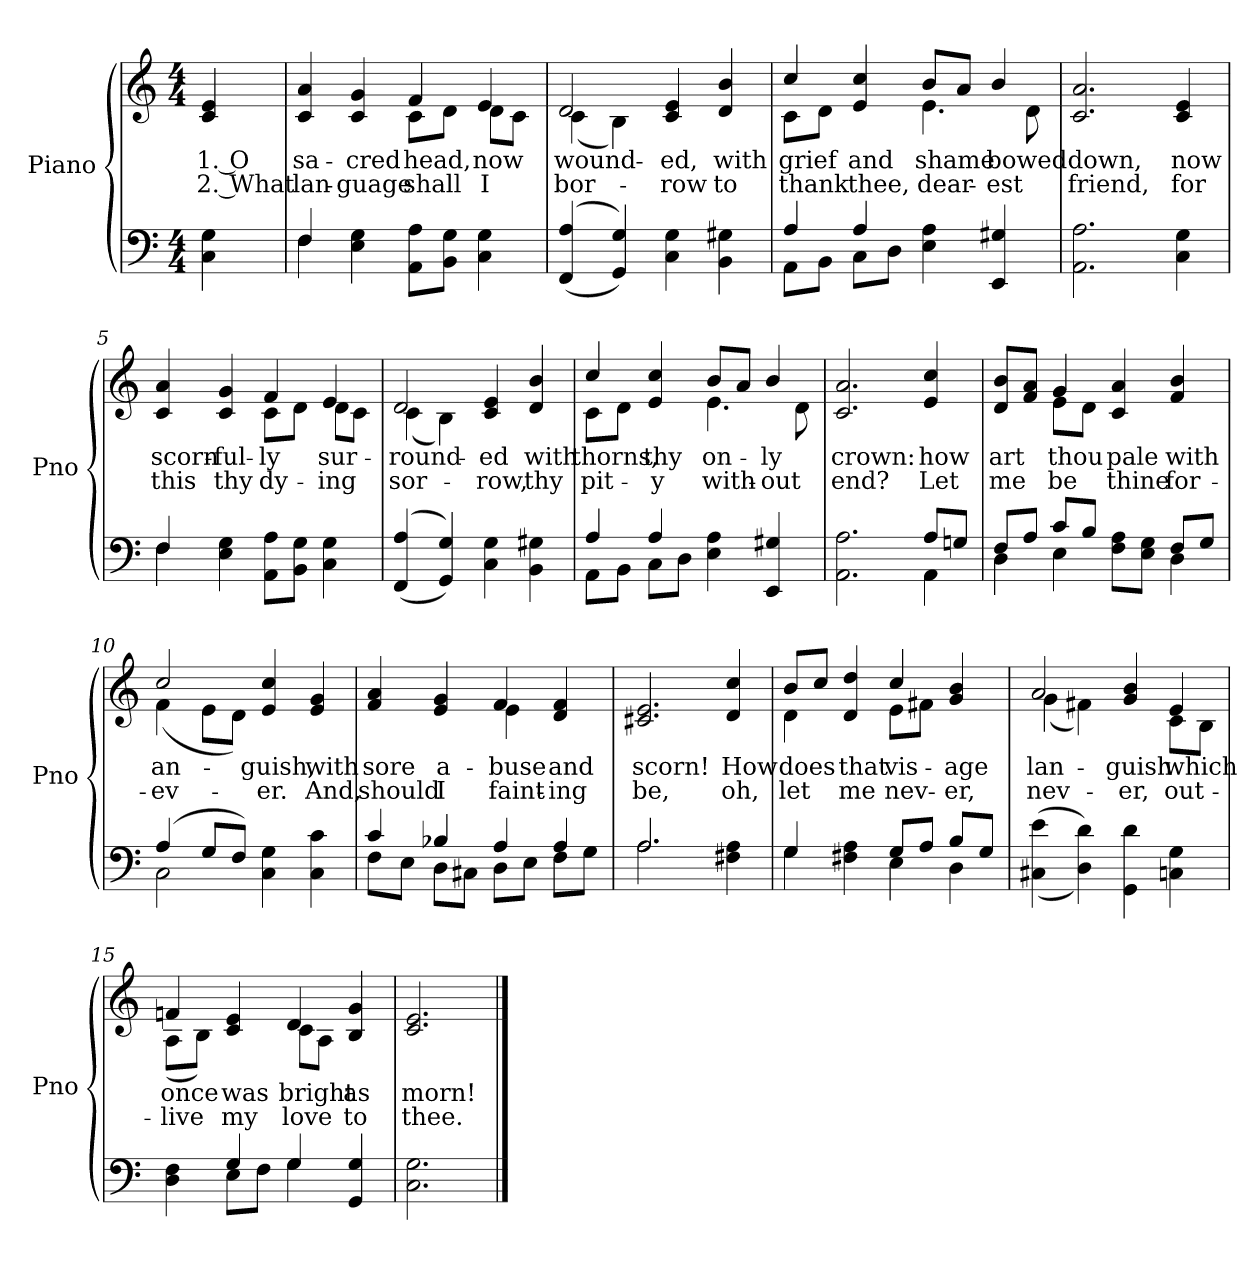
**kern	**kern	**text	**text
*part2	*part1	*part1	*part1
*staff2	*staff1	*staff1	*staff1
*I"Piano	*I"Piano	*	*
*I'Pno	*I'Pno	*	*
*clefF4	*clefG2	*	*
*k[]	*k[]	*	*
*M4/4	*M4/4	*	*
*MM88	*MM88	*	*
=	=	=	=
!	!	!LO:LY:b	!LO:LY:b
4C\ 4G\	4c/ 4e/	1. O	2. What
=1	=1	=1	=1
*^	*	*	*
!	!	!	!LO:LY:b	!LO:LY:b
*	*	*^	*	*
4F/	4F\	4c/ 4a/	2ryy	sa-	lan-
!	!	!	!	!LO:LY:b	!LO:LY:b
4E\ 4G\	2.ryy	4c/ 4g/	.	-cred	-guage
!	!	!	!	!LO:LY:b	!LO:LY:b
8AA\ 8A\L	.	4f/	8c\L	head,	shall
8BB\ 8G\J	.	.	8d\J	.	.
!	!	!	!	!LO:LY:b	!LO:LY:b
4C\ 4G\	.	4e/	8d\L	now	I
.	.	.	8c\J	.	.
*v	*v	*	*	*	*
=2	=2	=2	=2	=2
!	!	!	!LO:LY:b	!LO:LY:b
(<(>4FF/ 4A/	2d/	(4c\	wound-	bor-
4GG/ 4G/))	.	4B\)	.	.
!	!	!	!LO:LY:b	!LO:LY:b
4C\ 4G\	4c/ 4e/	2ryy	-ed,	-row
!	!	!	!LO:LY:b	!LO:LY:b
4BB\ 4G#X\	4d/ 4b/	.	with	to
!!LO:LB:g=z	!!
=3	=3	=3	=3	=3
*^	*	*	*	*
!	!	!	!	!LO:LY:b	!LO:LY:b
4A/	8AA\L	4cc/	8c\L	grief	thank
.	8BB\J	.	8d\J	.	.
!	!	!	!	!LO:LY:b	!LO:LY:b
4A/	8C\L	4e/ 4cc/	4ryy	and	thee,
.	8D\J	.	.	.	.
!	!	!	!	!LO:LY:b	!LO:LY:b
4E\ 4A\	2ryy	8b/L	4.e\	shame	dear-
.	.	8a/J	.	.	.
!	!	!	!	!LO:LY:b	!LO:LY:b
4EE/ 4G#X/	.	4b/	.	bowed	-est
.	.	.	8d\	.	.
*v	*v	*	*	*	*
=4	=4	=4	=4	=4
!	!	!	!LO:LY:b	!LO:LY:b
*	*v	*v	*	*
2.AA\ 2.A\	2.c/ 2.a/	down,	friend,
!	!	!LO:LY:b	!LO:LY:b
4C\ 4G\	4c/ 4e/	now	for
=5	=5	=5	=5
*^	*	*	*
!	!	!	!LO:LY:b	!LO:LY:b
*	*	*^	*	*
4F/	4F\	4c/ 4a/	2ryy	scorn-	this
!	!	!	!	!LO:LY:b	!LO:LY:b
4E\ 4G\	2.ryy	4c/ 4g/	.	-ful-	thy
!	!	!	!	!LO:LY:b	!LO:LY:b
8AA\ 8A\L	.	4f/	8c\L	-ly	dy-
8BB\ 8G\J	.	.	8d\J	.	.
!	!	!	!	!LO:LY:b	!LO:LY:b
4C\ 4G\	.	4e/	8d\L	sur-	-ing
.	.	.	8c\J	.	.
*v	*v	*	*	*	*
!!LO:LB:g=z	!!
=6	=6	=6	=6	=6
!	!	!	!LO:LY:b	!LO:LY:b
(<(>4FF/ 4A/	2d/	(4c\	-round-	sor-
4GG/ 4G/))	.	4B\)	.	.
!	!	!	!LO:LY:b	!LO:LY:b
4C\ 4G\	4c/ 4e/	2ryy	-ed	-row,
!	!	!	!LO:LY:b	!LO:LY:b
4BB\ 4G#X\	4d/ 4b/	.	with	thy
=7	=7	=7	=7	=7
*^	*	*	*	*
!	!	!	!	!LO:LY:b	!LO:LY:b
4A/	8AA\L	4cc/	8c\L	thorns,	pit-
.	8BB\J	.	8d\J	.	.
!	!	!	!	!LO:LY:b	!LO:LY:b
4A/	8C\L	4e/ 4cc/	4ryy	thy	-y
.	8D\J	.	.	.	.
!	!	!	!	!LO:LY:b	!LO:LY:b
4E\ 4A\	2ryy	8b/L	4.e\	on-	with-
.	.	8a/J	.	.	.
!	!	!	!	!LO:LY:b	!LO:LY:b
4EE/ 4G#X/	.	4b/	.	-ly	-out
.	.	.	8d\	.	.
=8	=8	=8	=8	=8	=8
!	!	!	!	!LO:LY:b	!LO:LY:b
*	*	*v	*v	*	*
2.AA\ 2.A\	2.ryy	2.c/ 2.a/	crown:	end?
!	!	!	!LO:LY:b	!LO:LY:b
4AA\	8A/L	4e/ 4cc/	how	Let
.	8Gn/J	.	.	.
!!LO:PB:g=z
=9	=9	=9	=9	=9
!	!	!	!LO:LY:b	!LO:LY:b
*	*	*^	*	*
8F/L	4D\	8d/ 8b/L	4ryy	art	me
8A/J	.	8f/ 8a/J	.	.	.
!	!	!	!	!LO:LY:b	!LO:LY:b
8c/L	4E\	4g/	8e\L	thou	be
8B/J	.	.	8d\J	.	.
!	!	!	!	!LO:LY:b	!LO:LY:b
8F\ 8A\L	4ryy	4c/ 4a/	2ryy	pale	thine
8E\ 8G\J	.	.	.	.	.
!	!	!	!	!LO:LY:b	!LO:LY:b
8F/L	4D\	4f/ 4b/	.	with	for-
8G/J	.	.	.	.	.
=10	=10	=10	=10	=10	=10
!	!	!	!	!LO:LY:b	!LO:LY:b
(>4A/	2C\	2cc/	(<4f\	an-	-ev-
8G/L	.	.	8e\L	.	.
8F/J)	.	.	8d\J)	.	.
!	!	!	!	!LO:LY:b	!LO:LY:b
4C\ 4G\	2ryy	4e/ 4cc/	2ryy	-guish,	-er.
!	!	!	!	!LO:LY:b	!LO:LY:b
4C\ 4c\	.	4e/ 4g/	.	with	And,
!!LO:LB:g=z	!!
=11	=11	=11	=11	=11	=11
!	!	!	!	!LO:LY:b	!LO:LY:b
4c/	8F\L	4f/ 4a/	2ryy	sore	should
.	8E\J	.	.	.	.
!	!	!	!	!LO:LY:b	!LO:LY:b
4B-X/	8D\L	4e/ 4g/	.	a-	I
.	8C#X\J	.	.	.	.
!	!	!	!	!LO:LY:b	!LO:LY:b
4A/	8D\L	4f/	4e\	-buse	faint-
.	8E\J	.	.	.	.
!	!	!	!	!LO:LY:b	!LO:LY:b
4A/	8F\L	4d/ 4f/	4ryy	and	-ing
.	8G\J	.	.	.	.
*	*	*v	*v	*	*
=12	=12	=12	=12	=12
!	!	!	!LO:LY:b	!LO:LY:b
2.A/	2.A\	2.c#X/ 2.e/	scorn!	be,
!	!	!	!LO:LY:b	!LO:LY:b
4F#X\ 4A\	4ryy	4d/ 4cc/	How	oh,
=13	=13	=13	=13	=13
!	!	!	!LO:LY:b	!LO:LY:b
*	*	*^	*	*
4G/	4G\	8b/L	4d\	does	let
.	.	8cc/J	.	.	.
!	!	!	!	!LO:LY:b	!LO:LY:b
4F#X\ 4A\	4ryy	4d/ 4dd/	4ryy	that	me
!	!	!	!	!LO:LY:b	!LO:LY:b
8G/L	4E\	4cc/	8e\L	vis-	nev-
8A/J	.	.	8f#X\J	.	.
!	!	!	!	!LO:LY:b	!LO:LY:b
8B/L	4D\	4g/ 4b/	4ryy	-age	-er,
8G/J	.	.	.	.	.
*v	*v	*	*	*	*
!!LO:LB:g=z	!!
=14	=14	=14	=14	=14
!	!	!	!LO:LY:b	!LO:LY:b
(<(>4C#X\ 4e\	2a/	(4g\	lan-	nev-
4D\ 4d\))	.	4f#X\)	.	.
!	!	!	!LO:LY:b	!LO:LY:b
4GG\ 4d\	4g/ 4b/	4ryy	-guish	-er,
!	!	!	!LO:LY:b	!LO:LY:b
4Cn\ 4G\	4e/	8c\L	which	out-
.	.	8B\J	.	.
=15	=15	=15	=15	=15
*^	*	*	*	*
!	!	!	!	!LO:LY:b	!LO:LY:b
4D\ 4F\	4ryy	4fn/	(<8A\L	once	-live
.	.	.	8B\J)	.	.
!	!	!	!	!LO:LY:b	!LO:LY:b
8E\L	4G/	4c/ 4e/	4ryy	was	my
8F\J	.	.	.	.	.
!	!	!	!	!LO:LY:b	!LO:LY:b
4G\	4G/	4d/	8c\L	bright	love
.	.	.	8A\J	.	.
!	!	!	!	!LO:LY:b	!LO:LY:b
4GG/ 4G/	4ryy	4B/ 4g/	4ryy	as	to
=16	=16	=16	=16	=16	=16
!	!	!	!	!LO:LY:b	!LO:LY:b
*v	*v	*	*	*	*
*	*v	*v	*	*
2.C\ 2.G\	2.c/ 2.e/	morn!	thee.
==	==	==	==
*-	*-	*-	*-
